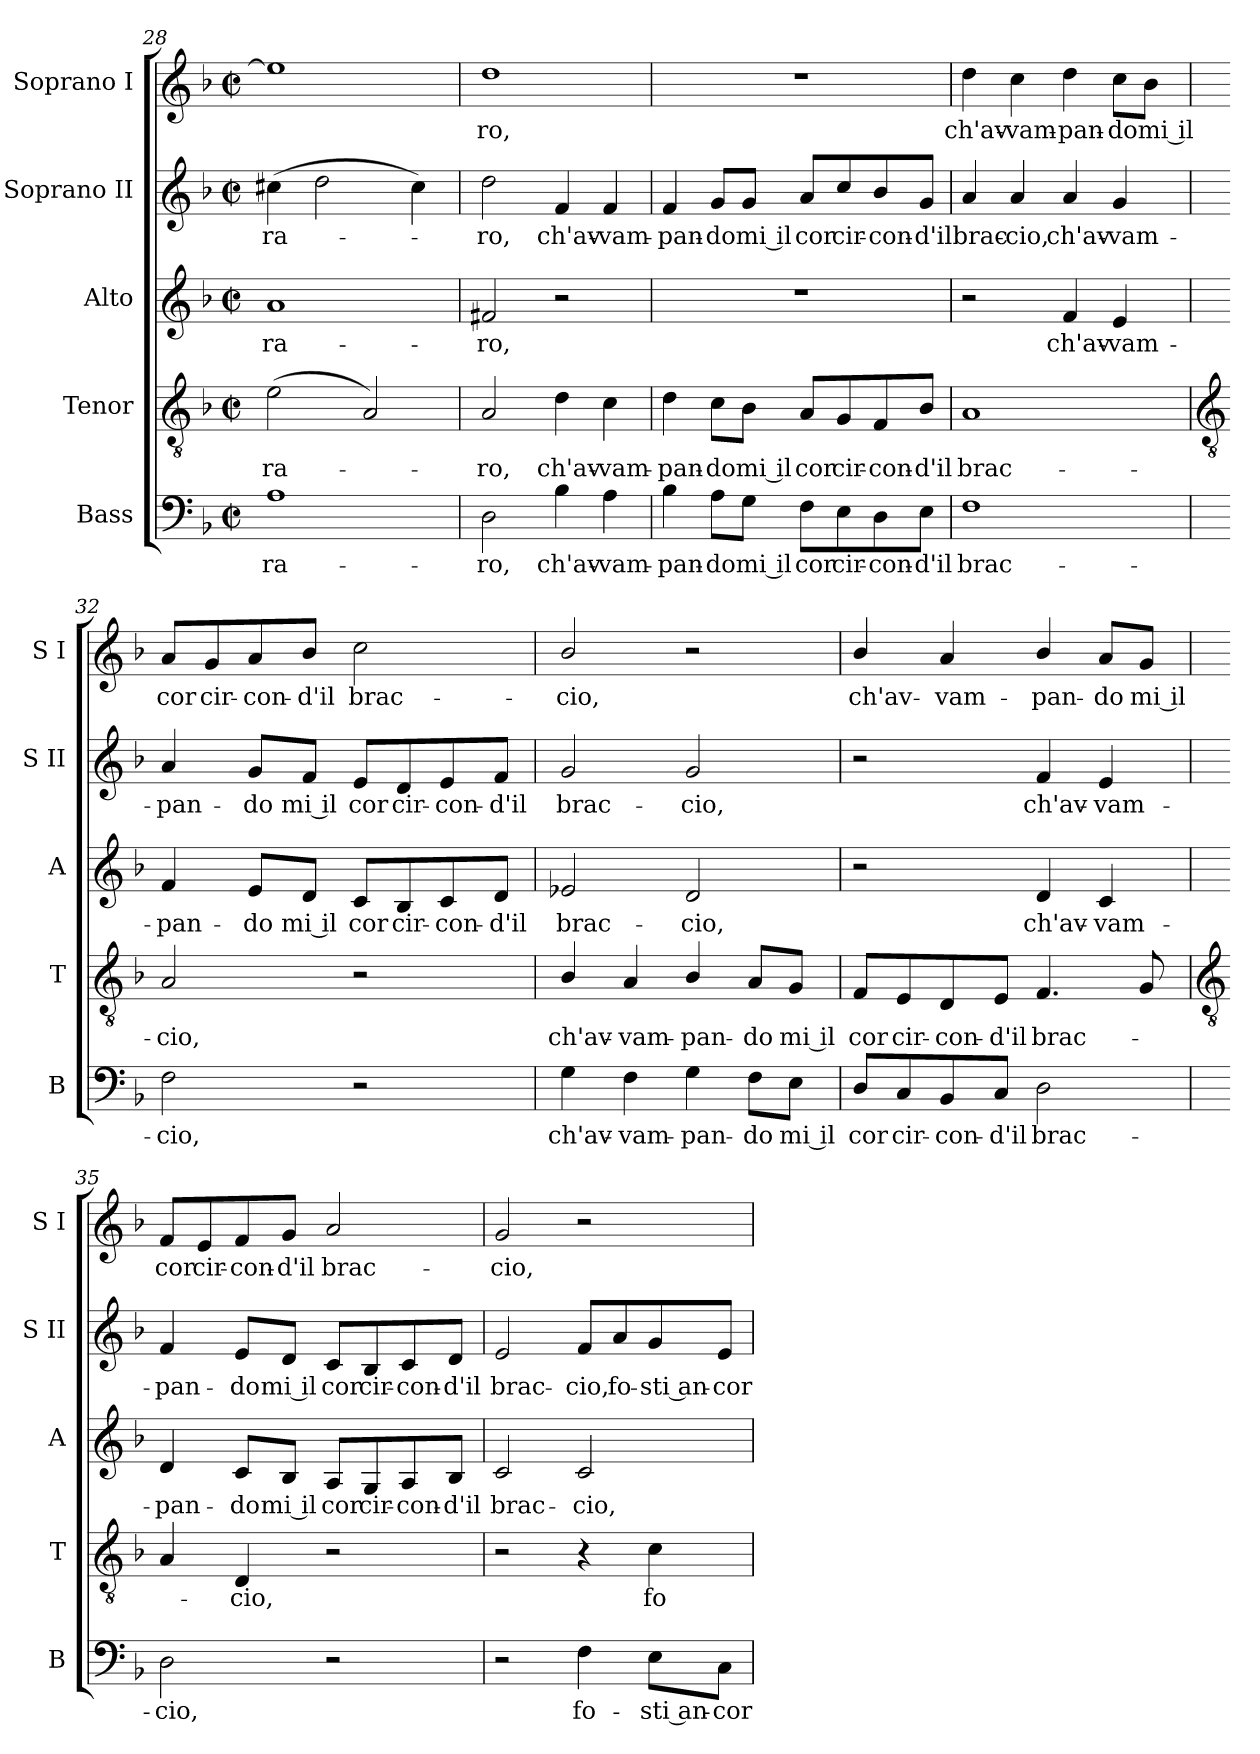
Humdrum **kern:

**kern	**text	**kern	**text	**kern	**text	**kern	**text	**kern	**text
*part5	*part5	*part4	*part4	*part3	*part3	*part2	*part2	*part1	*part1
*staff5	*staff5	*staff4	*staff4	*staff3	*staff3	*staff2	*staff2	*staff1	*staff1
*I"Bass	*	*I"Tenor	*	*I"Alto	*	*I"Soprano II	*	*I"Soprano I	*
*I'B	*	*I'T	*	*I'A	*	*I'S II	*	*I'S I	*
!!LO:LB:g=z
*clefF4	*	*clefGv2	*	*clefG2	*	*clefG2	*	*clefG2	*
*k[b-]	*	*k[b-]	*	*k[b-]	*	*k[b-]	*	*k[b-]	*
*F:	*	*F:	*	*F:	*	*F:	*	*F:	*
*M2/2	*	*M2/2	*	*M2/2	*	*M2/2	*	*M2/2	*
*met(c|)	*	*met(c|)	*	*met(c|)	*	*met(c|)	*	*met(c|)	*
=28	=28	=28	=28	=28	=28	=28	=28	=28	=28
!	!LO:LY:b	!	!LO:LY:b	!	!LO:LY:b	!	!LO:LY:b	!	!
1A	ra-	(<2e	ra-	1a	ra-	(>4cc#X	ra-	1ee]	.
.	.	.	.	.	.	2dd	.	.	.
.	.	2A)	.	.	.	.	.	.	.
.	.	.	.	.	.	4cc#)	.	.	.
=29	=29	=29	=29	=29	=29	=29	=29	=29	=29
!	!LO:LY:b	!	!LO:LY:b	!	!LO:LY:b	!	!LO:LY:b	!	!LO:LY:b
2D	-ro,	2A	ro,	2f#X	-ro,	2dd	ro,	1dd	ro,
!	!LO:LY:b	!	!LO:LY:b	!	!	!	!LO:LY:b	!	!
4B-	ch'av-	4d	ch'av-	2r	.	4f	ch'av-	.	.
!	!LO:LY:b	!	!LO:LY:b	!	!	!	!LO:LY:b	!	!
4A	-vam-	4c	-vam-	.	.	4f	-vam-	.	.
=30	=30	=30	=30	=30	=30	=30	=30	=30	=30
!	!LO:LY:b	!	!LO:LY:b	!	!	!	!LO:LY:b	!	!
4B-	-pan-	4d	-pan-	1r	.	4f	-pan-	1r	.
!	!LO:LY:b	!	!LO:LY:b	!	!	!	!LO:LY:b	!	!
8A\L	-do	8c\L	-do	.	.	8g/L	-do	.	.
!	!LO:LY:b	!	!LO:LY:b	!	!	!	!LO:LY:b	!	!
8G\J	mi il	8B-\J	mi il	.	.	8g/J	mi il	.	.
!	!LO:LY:b	!	!LO:LY:b	!	!	!	!LO:LY:b	!	!
8F\L	cor	8A/L	cor	.	.	8a/L	cor	.	.
!	!LO:LY:b	!	!LO:LY:b	!	!	!	!LO:LY:b	!	!
8E\	cir-	8G/	cir-	.	.	8cc/	cir-	.	.
!	!LO:LY:b	!	!LO:LY:b	!	!	!	!LO:LY:b	!	!
8D\	-con-	8F/	-con-	.	.	8b-/	-con-	.	.
!	!LO:LY:b	!	!LO:LY:b	!	!	!	!LO:LY:b	!	!
8E\J	-d'il	8B-/J	-d'il	.	.	8g/J	-d'il	.	.
=31	=31	=31	=31	=31	=31	=31	=31	=31	=31
!	!LO:LY:b	!	!LO:LY:b	!	!	!	!LO:LY:b	!	!LO:LY:b
1F	brac-	1A	brac-	2r	.	4a	brac-	4dd	ch'av-
!	!	!	!	!	!	!	!LO:LY:b	!	!LO:LY:b
.	.	.	.	.	.	4a	-cio,	4cc	-vam-
!	!	!	!	!	!LO:LY:b	!	!LO:LY:b	!	!LO:LY:b
.	.	.	.	4f	ch'av-	4a	ch'av-	4dd	-pan-
!	!	!	!	!	!LO:LY:b	!	!LO:LY:b	!	!LO:LY:b
.	.	.	.	4e	-vam-	4g	-vam-	8cc\L	-do
!	!	!	!	!	!	!	!	!	!LO:LY:b
.	.	.	.	.	.	.	.	8b-\J	mi il
!!LO:LB:g=z
=32	=32	=32	=32	=32	=32	=32	=32	=32	=32
*	*	*clefGv2	*	*	*	*	*	*	*
!	!LO:LY:b	!	!LO:LY:b	!	!LO:LY:b	!	!LO:LY:b	!	!LO:LY:b
2F	-cio,	2A	-cio,	4f	-pan-	4a	-pan-	8a/L	cor
!	!	!	!	!	!	!	!	!	!LO:LY:b
.	.	.	.	.	.	.	.	8g/	cir-
!	!	!	!	!	!LO:LY:b	!	!LO:LY:b	!	!LO:LY:b
.	.	.	.	8e/L	-do	8g/L	-do	8a/	-con-
!	!	!	!	!	!LO:LY:b	!	!LO:LY:b	!	!LO:LY:b
.	.	.	.	8d/J	mi il	8f/J	mi il	8b-/J	-d'il
!	!	!	!	!	!LO:LY:b	!	!LO:LY:b	!	!LO:LY:b
2r	.	2r	.	8c/L	cor	8e/L	cor	2cc	brac-
!	!	!	!	!	!LO:LY:b	!	!LO:LY:b	!	!
.	.	.	.	8B-/	cir-	8d/	cir-	.	.
!	!	!	!	!	!LO:LY:b	!	!LO:LY:b	!	!
.	.	.	.	8c/	-con-	8e/	-con-	.	.
!	!	!	!	!	!LO:LY:b	!	!LO:LY:b	!	!
.	.	.	.	8d/J	-d'il	8f/J	-d'il	.	.
=33	=33	=33	=33	=33	=33	=33	=33	=33	=33
!	!LO:LY:b	!	!LO:LY:b	!	!LO:LY:b	!	!LO:LY:b	!	!LO:LY:b
4G	ch'av-	4B-/	ch'av-	2e-X	brac-	2g	brac-	2b-/	-cio,
!	!LO:LY:b	!	!LO:LY:b	!	!	!	!	!	!
4F	-vam-	4A/	-vam-	.	.	.	.	.	.
!	!LO:LY:b	!	!LO:LY:b	!	!LO:LY:b	!	!LO:LY:b	!	!
4G	-pan-	4B-/	-pan-	2d	-cio,	2g	-cio,	2r	.
!	!LO:LY:b	!	!LO:LY:b	!	!	!	!	!	!
8F\L	-do	8A/L	-do	.	.	.	.	.	.
!	!LO:LY:b	!	!LO:LY:b	!	!	!	!	!	!
8E\J	mi il	8G/J	mi il	.	.	.	.	.	.
=34	=34	=34	=34	=34	=34	=34	=34	=34	=34
!	!LO:LY:b	!	!LO:LY:b	!	!	!	!	!	!LO:LY:b
8D/L	cor	8F/L	cor	2r	.	2r	.	4b-/	ch'av-
!	!LO:LY:b	!	!LO:LY:b	!	!	!	!	!	!
8C/	cir-	8E/	cir-	.	.	.	.	.	.
!	!LO:LY:b	!	!LO:LY:b	!	!	!	!	!	!LO:LY:b
8BB-/	-con-	8D/	-con-	.	.	.	.	4a	-vam-
!	!LO:LY:b	!	!LO:LY:b	!	!	!	!	!	!
8C/J	-d'il	8E/J	-d'il	.	.	.	.	.	.
!	!LO:LY:b	!	!LO:LY:b	!	!LO:LY:b	!	!LO:LY:b	!	!LO:LY:b
2D	brac-	4.F	brac-	4d	ch'av-	4f	ch'av-	4b-/	-pan-
!	!	!	!	!	!LO:LY:b	!	!LO:LY:b	!	!LO:LY:b
.	.	.	.	4c	-vam-	4e	-vam-	8a/L	-do
!	!	!	!	!	!	!	!	!	!LO:LY:b
.	.	8G	.	.	.	.	.	8g/J	mi il
!!LO:LB:g=z
=35	=35	=35	=35	=35	=35	=35	=35	=35	=35
*	*	*clefGv2	*	*	*	*	*	*	*
!	!LO:LY:b	!	!	!	!LO:LY:b	!	!LO:LY:b	!	!LO:LY:b
2D	-cio,	4A	.	4d	-pan-	4f	-pan-	8f/L	cor
!	!	!	!	!	!	!	!	!	!LO:LY:b
.	.	.	.	.	.	.	.	8e/	cir-
!	!	!	!LO:LY:b	!	!LO:LY:b	!	!LO:LY:b	!	!LO:LY:b
.	.	4D	cio,	8c/L	-do	8e/L	-do	8f/	-con-
!	!	!	!	!	!LO:LY:b	!	!LO:LY:b	!	!LO:LY:b
.	.	.	.	8B-/J	mi il	8d/J	mi il	8g/J	-d'il
!	!	!	!	!	!LO:LY:b	!	!LO:LY:b	!	!LO:LY:b
2r	.	2r	.	8A/L	cor	8c/L	cor	2a	brac-
!	!	!	!	!	!LO:LY:b	!	!LO:LY:b	!	!
.	.	.	.	8G/	cir-	8B-/	cir-	.	.
!	!	!	!	!	!LO:LY:b	!	!LO:LY:b	!	!
.	.	.	.	8A/	-con-	8c/	-con-	.	.
!	!	!	!	!	!LO:LY:b	!	!LO:LY:b	!	!
.	.	.	.	8B-/J	-d'il	8d/J	-d'il	.	.
=36	=36	=36	=36	=36	=36	=36	=36	=36	=36
!	!	!	!	!	!LO:LY:b	!	!LO:LY:b	!	!LO:LY:b
2r	.	2r	.	2c	brac-	2e	brac-	2g	-cio,
!	!LO:LY:b	!	!	!	!LO:LY:b	!	!LO:LY:b	!	!
4F	fo-	4r	.	2c	-cio,	8f/L	-cio,	2r	.
!	!	!	!	!	!	!	!LO:LY:b	!	!
.	.	.	.	.	.	8a/	fo-	.	.
!	!LO:LY:b	!	!LO:LY:b	!	!	!	!LO:LY:b	!	!
8E\L	-sti an-	4c	fo-	.	.	8g/	-sti an-	.	.
!	!LO:LY:b	!	!	!	!	!	!LO:LY:b	!	!
8C\J	-cor	.	.	.	.	8e/J	-cor	.	.
=	=	=	=	=	=	=	=	=	=
*-	*-	*-	*-	*-	*-	*-	*-	*-	*-
